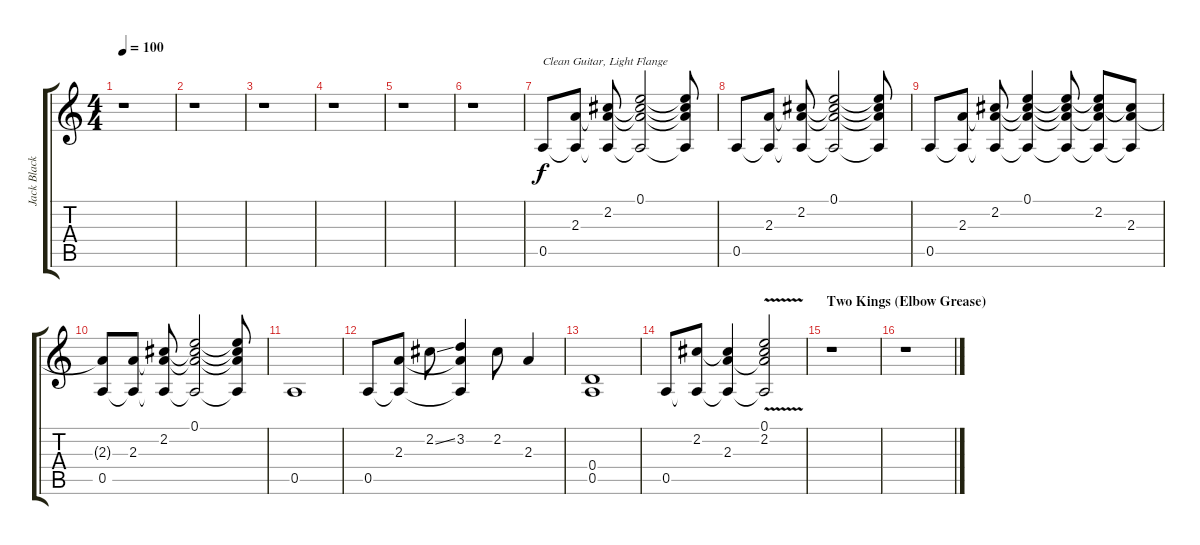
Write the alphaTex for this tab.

\track ("Jack Black (Backing Guitar)" "Jack Black") {instrument acousticguitarsteel}
\staff {score tabs}
\tuning (E4 B3 G3 D3 A2 E2) {hide}
\ts (4 4)
\tempo 100
\clef g2
\ks c
r.1{dy f} |
r.1 |
r.1 |
r.1 |
r.1 |
r.1 |
0.5.8{txt "Clean Guitar, Light Flange" instrument electricguitarclean} (2.3 0.5{t}).8 (2.2 2.3{t} 0.5{t}).8 (0.1 2.2{t} 2.3{t} 0.5{t}).2 (0.1{t} 2.2{t} 2.3{t} 0.5{t}).8 |
0.5.8{instrument electricguitarclean} (2.3 0.5{t}).8 (2.2 2.3{t} 0.5{t}).8 (0.1 2.2{t} 2.3{t} 0.5{t}).2 (0.1{t} 2.2{t} 2.3{t} 0.5{t}).8 |
0.5.8{instrument electricguitarclean} (2.3 0.5{t}).8 (2.2 2.3{t} 0.5{t}).8 (0.1 2.2{t} 2.3{t} 0.5{t}).4 (0.1{t} 2.2{t} 2.3{t} 0.5{t}).8 (0.1{t} 2.2 2.3{t} 0.5{t}).8 (2.2{t} 2.3 0.5{t}).8 |
(2.3{t} 0.5).8{instrument electricguitarclean} (2.3 0.5{t}).8 (2.2 2.3{t} 0.5{t}).8 (0.1 2.2{t} 2.3{t} 0.5{t}).2 (0.1{t} 2.2{t} 2.3{t} 0.5{t}).8 |
0.5.1{instrument electricguitarclean} |
0.5.8{instrument electricguitarclean} (2.3 0.5{t}).8 2.2{ss}.8 (3.2 2.3{t} 0.5{t}).4 2.2.8 2.3.4 |
(0.4 0.5).1{instrument electricguitarclean} |
0.5.8{instrument electricguitarclean} (2.2 0.5{t}).8 (2.2{t} 2.3 0.5{t}).4 (0.1{v} 2.2{v} 2.3{t} 0.5{t}).2 |
\section ("" "Two Kings (Elbow Grease)")
r.1 |
r.1
